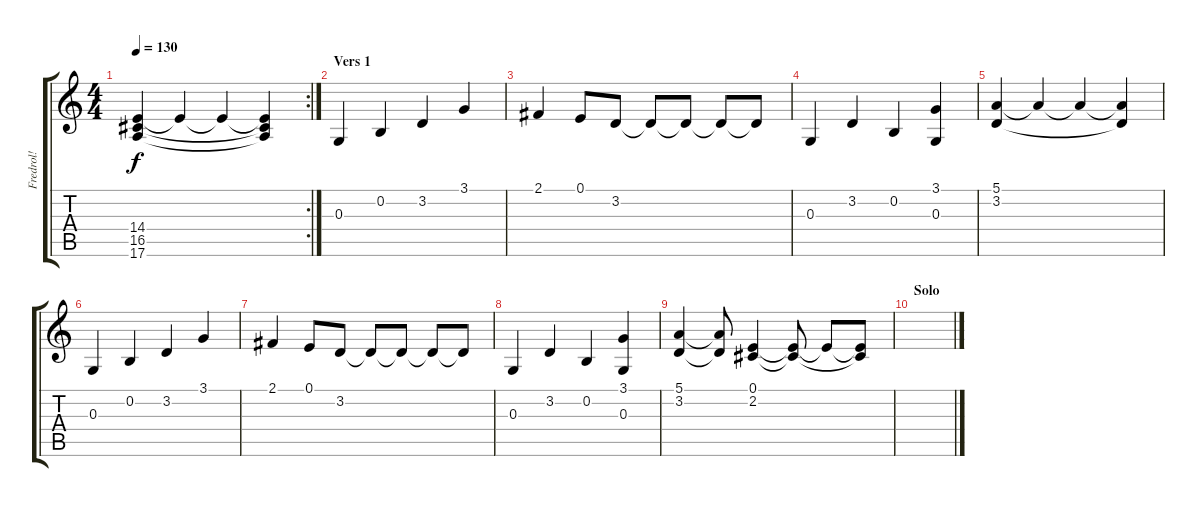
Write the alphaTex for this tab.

\track ("Fredrol!" "Fredrol!") {instrument clavinet}
\staff {score tabs}
\tuning (E4 B3 G3 D3 A2 E2) {hide}
\rc 2
\ts (4 4)
\tempo 130
\clef g2
\ks c
(14.4 16.5 17.6).4{dy f} 14.4{t}.4 14.4{t}.4 (14.4{t} 16.5{t} 17.6{t}).4 |
\section ("" "Vers 1")
0.3.4 0.2.4 3.2.4 3.1.4 |
2.1.4 0.1.8 3.2.8 3.2{t}.8 3.2{t}.8 3.2{t}.8 3.2{t}.8 |
0.3.4 3.2.4 0.2.4 (3.1 0.3).4 |
(5.1 3.2).4 5.1{t}.4 5.1{t}.4 (5.1{t} 3.2{t}).4 |
0.3.4 0.2.4 3.2.4 3.1.4 |
2.1.4 0.1.8 3.2.8 3.2{t}.8 3.2{t}.8 3.2{t}.8 3.2{t}.8 |
0.3.4 3.2.4 0.2.4 (3.1 0.3).4 |
(5.1 3.2).4 (5.1{t} 3.2{t}).8 (0.1 2.2).4 (0.1{t} 2.2{t}).8 0.1{t}.8 (0.1{t} 2.2{t}).8 |
\section ("" "Solo")
